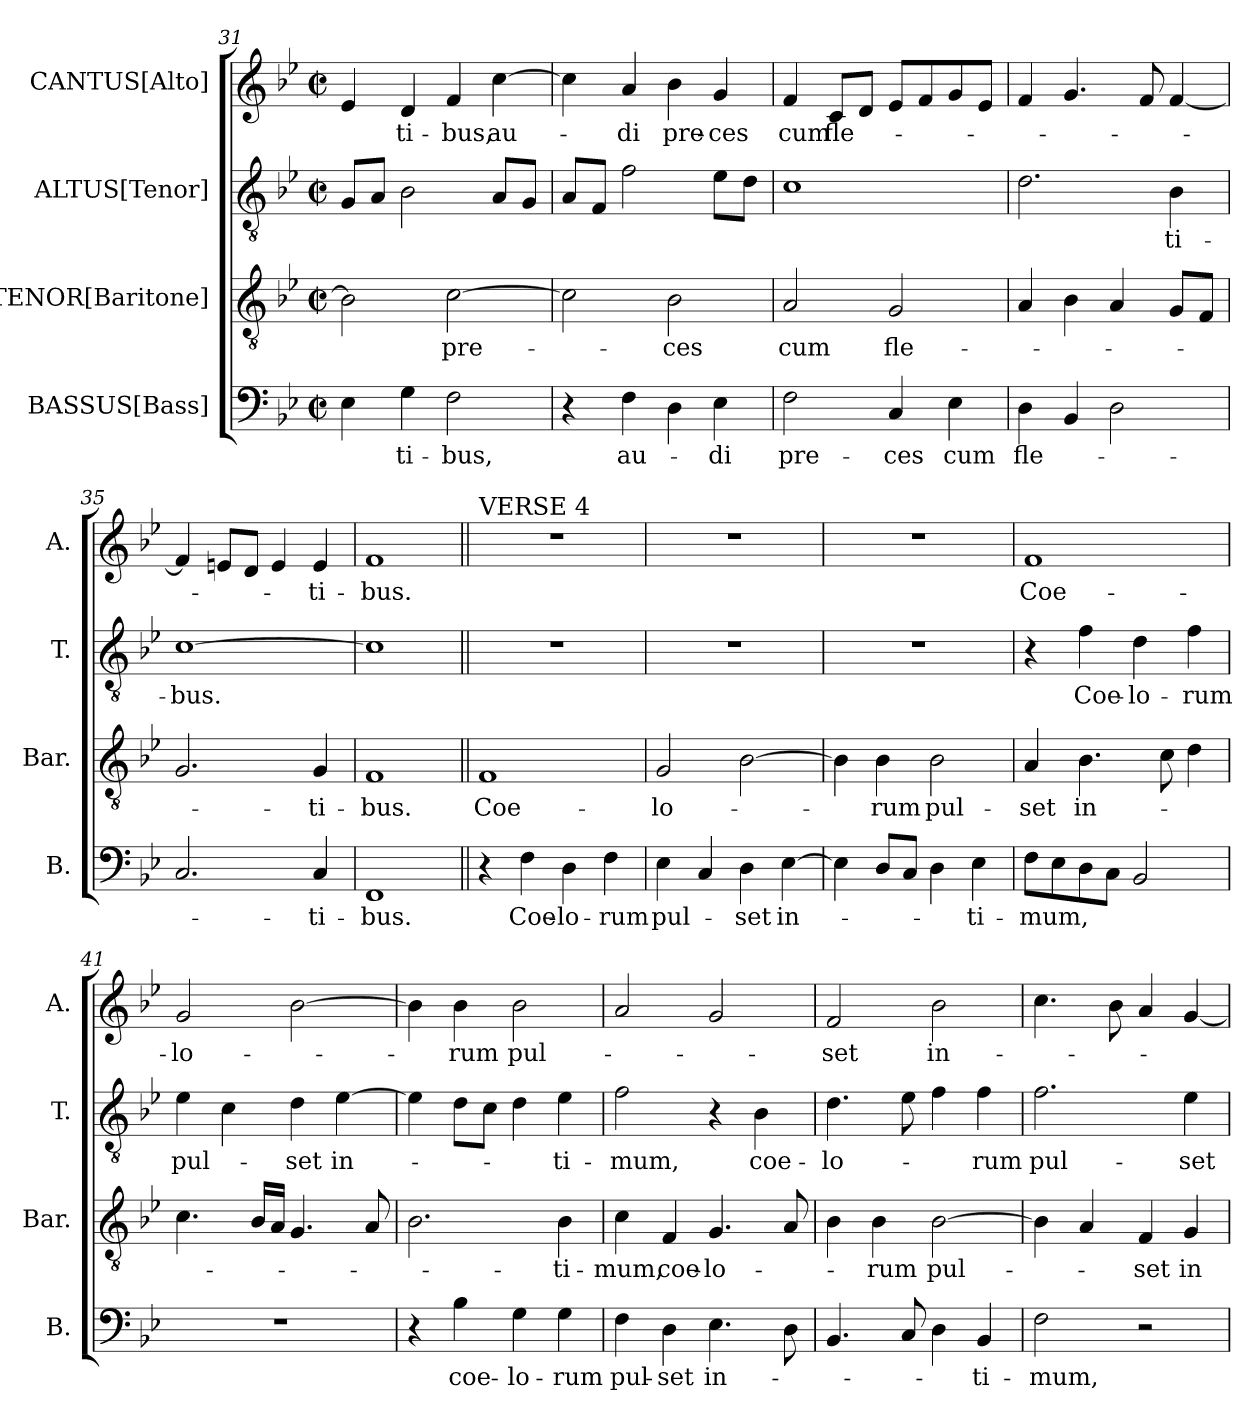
**kern	**text	**kern	**text	**kern	**text	**kern	**text
*part4	*part4	*part3	*part3	*part2	*part2	*part1	*part1
*staff4	*staff4	*staff3	*staff3	*staff2	*staff2	*staff1	*staff1
*I"BASSUS[Bass]	*	*I"TENOR[Baritone]	*	*I"ALTUS[Tenor]	*	*I"CANTUS[Alto]	*
*I'B.	*	*I'Bar.	*	*I'T.	*	*I'A.	*
!!LO:LB:g=z
*clefF4	*	*clefGv2	*	*clefGv2	*	*clefG2	*
*	*	*ITrd7c12	*	*ITrd7c12	*	*	*
*k[b-e-]	*	*k[b-e-]	*	*k[b-e-]	*	*k[b-e-]	*
*B-:	*	*B-:	*	*B-:	*	*B-:	*
*M2/2	*	*M2/2	*	*M2/2	*	*M2/2	*
*met(c|)	*	*met(c|)	*	*met(c|)	*	*met(c|)	*
=31	=31	=31	=31	=31	=31	=31	=31
4E-\	.	2BB-\]	.	8GG/L	.	4e-/	.
.	.	.	.	8AA/J	.	.	.
!	!LO:LY:b	!	!	!	!	!	!LO:LY:b
4G\	-ti-	.	.	2BB-\	.	4d/	-ti-
!	!LO:LY:b	!	!LO:LY:b	!	!	!	!LO:LY:b
2F\	-bus,	[>2C\	pre-	.	.	4f/	-bus,
!	!	!	!	!	!	!	!LO:LY:b
.	.	.	.	8AA/L	.	[>4cc\	au-
.	.	.	.	8GG/J	.	.	.
=32	=32	=32	=32	=32	=32	=32	=32
4r	.	2C\]	.	8AA/L	.	4cc\]	.
.	.	.	.	8FF/J	.	.	.
!	!LO:LY:b	!	!	!	!	!	!LO:LY:b
4F\	au-	.	.	2F\	.	4a/	-di
!	!	!	!LO:LY:b	!	!	!	!LO:LY:b
4D\	.	2BB-\	-ces	.	.	4b-\	pre-
!	!LO:LY:b	!	!	!	!	!	!LO:LY:b
4E-\	-di	.	.	8E-\L	.	4g/	-ces
.	.	.	.	8D\J	.	.	.
=33	=33	=33	=33	=33	=33	=33	=33
!	!LO:LY:b	!	!LO:LY:b	!	!	!	!LO:LY:b
2F\	pre-	2AA/	cum	1C	.	4f/	cum
!	!	!	!	!	!	!	!LO:LY:b
.	.	.	.	.	.	8c/L	fle-
.	.	.	.	.	.	8d/J	.
!	!LO:LY:b	!	!LO:LY:b	!	!	!	!
4C/	-ces	2GG/	fle-	.	.	8e-/L	.
.	.	.	.	.	.	8f/	.
!	!LO:LY:b	!	!	!	!	!	!
4E-\	cum	.	.	.	.	8g/	.
.	.	.	.	.	.	8e-/J	.
=34	=34	=34	=34	=34	=34	=34	=34
!	!LO:LY:b	!	!	!	!	!	!
4D\	fle-	4AA/	.	2.D\	.	4f/	.
4BB-/	.	4BB-\	.	.	.	4.g/	.
2D\	.	4AA/	.	.	.	.	.
.	.	.	.	.	.	8f/	.
!	!	!	!	!	!LO:LY:b	!	!
.	.	8GG/L	.	4BB-\	-ti-	[<4f/	.
.	.	8FF/J	.	.	.	.	.
=35	=35	=35	=35	=35	=35	=35	=35
!	!	!	!	!	!LO:LY:b	!	!
2.C/	.	2.GG/	.	[>1C	-bus.	4f/]	.
.	.	.	.	.	.	8en/L	.
.	.	.	.	.	.	8d/J	.
.	.	.	.	.	.	4e/	.
!	!LO:LY:b	!	!LO:LY:b	!	!	!	!LO:LY:b
4C/	-ti-	4GG/	-ti-	.	.	4e/	-ti-
=36	=36	=36	=36	=36	=36	=36	=36
!	!LO:LY:b	!	!LO:LY:b	!	!	!	!LO:LY:b
1FF	-bus.	1FF	-bus.	1C]	.	1f	-bus.
!!LO:PB:g=z
=37||	=37||	=37||	=37||	=37||	=37||	=37||	=37||
!	!	!	!	!	!	!LO:TX:a:t=VERSE 4	!
!	!	!	!LO:LY:b	!	!	!	!
4r	.	1FF	Coe-	1r	.	1r	.
!	!LO:LY:b	!	!	!	!	!	!
4F\	Coe-	.	.	.	.	.	.
!	!LO:LY:b	!	!	!	!	!	!
4D\	-lo-	.	.	.	.	.	.
!	!LO:LY:b	!	!	!	!	!	!
4F\	-rum	.	.	.	.	.	.
=38	=38	=38	=38	=38	=38	=38	=38
!	!LO:LY:b	!	!LO:LY:b	!	!	!	!
4E-\	pul-	2GG/	-lo-	1r	.	1r	.
4C/	.	.	.	.	.	.	.
!	!LO:LY:b	!	!	!	!	!	!
4D\	-set	[>2BB-\	.	.	.	.	.
!	!LO:LY:b	!	!	!	!	!	!
[>4E-\	in-	.	.	.	.	.	.
=39	=39	=39	=39	=39	=39	=39	=39
4E-\]	.	4BB-\]	.	1r	.	1r	.
!	!	!	!LO:LY:b	!	!	!	!
8D/L	.	4BB-\	-rum	.	.	.	.
8C/J	.	.	.	.	.	.	.
!	!	!	!LO:LY:b	!	!	!	!
4D\	.	2BB-\	pul-	.	.	.	.
!	!LO:LY:b	!	!	!	!	!	!
4E-\	-ti-	.	.	.	.	.	.
=40	=40	=40	=40	=40	=40	=40	=40
!	!LO:LY:b	!	!LO:LY:b	!	!	!	!LO:LY:b
8F\L	-mum,	4AA/	-set	4r	.	1f	Coe-
8E-\	.	.	.	.	.	.	.
!	!	!	!LO:LY:b	!	!LO:LY:b	!	!
8D\	.	4.BB-\	in-	4F\	Coe-	.	.
8C\J	.	.	.	.	.	.	.
!	!	!	!	!	!LO:LY:b	!	!
2BB-/	.	.	.	4D\	-lo-	.	.
.	.	8C\	.	.	.	.	.
!	!	!	!	!	!LO:LY:b	!	!
.	.	4D\	.	4F\	-rum	.	.
=41	=41	=41	=41	=41	=41	=41	=41
!	!	!	!	!	!LO:LY:b	!	!LO:LY:b
1r	.	4.C\	.	4E-\	pul-	2g/	-lo-
.	.	.	.	4C\	.	.	.
.	.	16BB-/LL	.	.	.	.	.
.	.	16AA/JJ	.	.	.	.	.
!	!	!	!	!	!LO:LY:b	!	!
.	.	4.GG/	.	4D\	-set	[>2b-\	.
!	!	!	!	!	!LO:LY:b	!	!
.	.	.	.	[>4E-\	in-	.	.
.	.	8AA/	.	.	.	.	.
=42	=42	=42	=42	=42	=42	=42	=42
4r	.	2.BB-\	.	4E-\]	.	4b-\]	.
!	!LO:LY:b	!	!	!	!	!	!LO:LY:b
4B-\	coe-	.	.	8D\L	.	4b-\	-rum
.	.	.	.	8C\J	.	.	.
!	!LO:LY:b	!	!	!	!	!	!LO:LY:b
4G\	-lo-	.	.	4D\	.	2b-\	pul-
!	!LO:LY:b	!	!LO:LY:b	!	!LO:LY:b	!	!
4G\	-rum	4BB-\	-ti-	4E-\	-ti-	.	.
!!LO:LB:g=z
=43	=43	=43	=43	=43	=43	=43	=43
!	!LO:LY:b	!	!LO:LY:b	!	!LO:LY:b	!	!
4F\	pul-	4C\	-mum,	2F\	-mum,	2a/	.
!	!LO:LY:b	!	!LO:LY:b	!	!	!	!
4D\	-set	4FF/	coe-	.	.	.	.
!	!LO:LY:b	!	!LO:LY:b	!	!	!	!
4.E-\	in-	4.GG/	-lo-	4r	.	2g/	.
!	!	!	!	!	!LO:LY:b	!	!
.	.	.	.	4BB-\	coe-	.	.
8D\	.	8AA/	.	.	.	.	.
=44	=44	=44	=44	=44	=44	=44	=44
!	!	!	!	!	!LO:LY:b	!	!LO:LY:b
4.BB-/	.	4BB-\	.	4.D\	-lo-	2f/	-set
!	!	!	!LO:LY:b	!	!	!	!
.	.	4BB-\	-rum	.	.	.	.
8C/	.	.	.	8E-\	.	.	.
!	!	!	!LO:LY:b	!	!	!	!LO:LY:b
4D\	.	[>2BB-\	pul-	4F\	.	2b-\	in-
!	!LO:LY:b	!	!	!	!LO:LY:b	!	!
4BB-/	-ti-	.	.	4F\	-rum	.	.
=45	=45	=45	=45	=45	=45	=45	=45
!	!LO:LY:b	!	!	!	!LO:LY:b	!	!
2F\	-mum,	4BB-\]	.	2.F\	pul-	4.cc\	.
.	.	4AA/	.	.	.	.	.
.	.	.	.	.	.	8b-\	.
!	!	!	!LO:LY:b	!	!	!	!
2r	.	4FF/	-set	.	.	4a/	.
!	!	!	!LO:LY:b	!	!LO:LY:b	!	!
.	.	4GG/	in-	4E-\	-set	[<4g/	.
=	=	=	=	=	=	=	=
*-	*-	*-	*-	*-	*-	*-	*-
